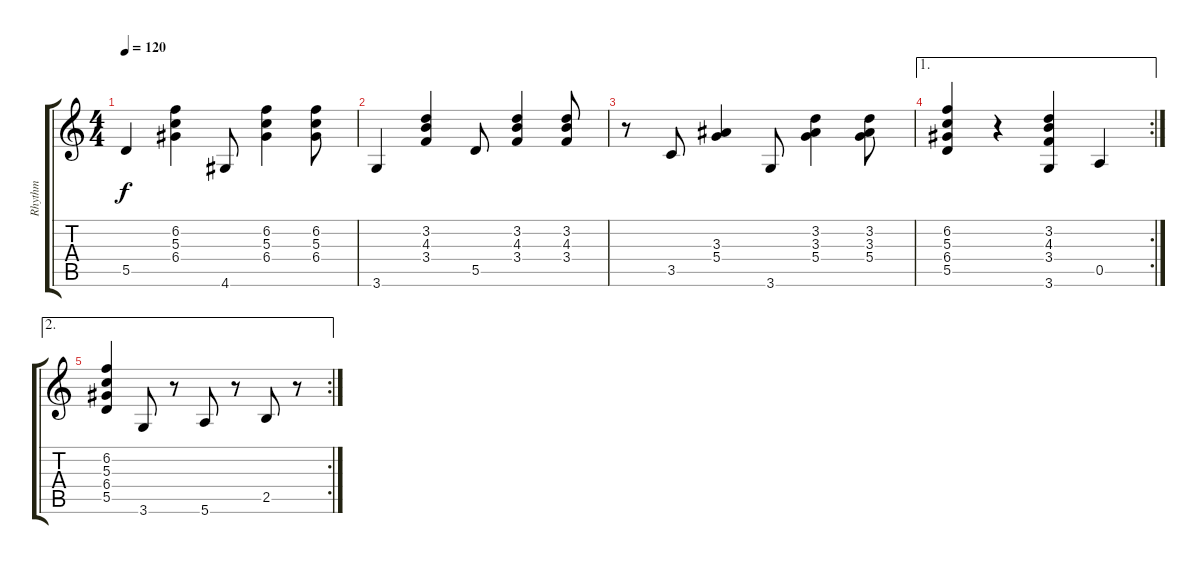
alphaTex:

\track ("Rhythm" "Rhythm") {instrument electricguitarclean}
\staff {score tabs}
\tuning (E4 B3 G3 D3 A2 E2) {hide}
\ts (4 4)
\tempo 120
\clef g2
\ks c
5.5.4{dy f} (6.2 5.3 6.4).4 4.6.8 (6.2 5.3 6.4).4 (6.2 5.3 6.4).8 |
3.6.4 (3.2 4.3 3.4).4 5.5.8 (3.2 4.3 3.4).4 (3.2 4.3 3.4).8 |
r.8 3.5.8 (3.3 5.4).4 3.6.8 (3.2 3.3 5.4).4 (3.2 3.3 5.4).8 |
\ae 1
\rc 2
(6.2 5.3 6.4 5.5).4 r.4 (3.2 4.3 3.4 3.6).4 0.5.4 |
\ae 2
\rc 2
(6.2 5.3 6.4 5.5).4 3.6.8 r.8 5.6.8 r.8 2.5.8 r.8
